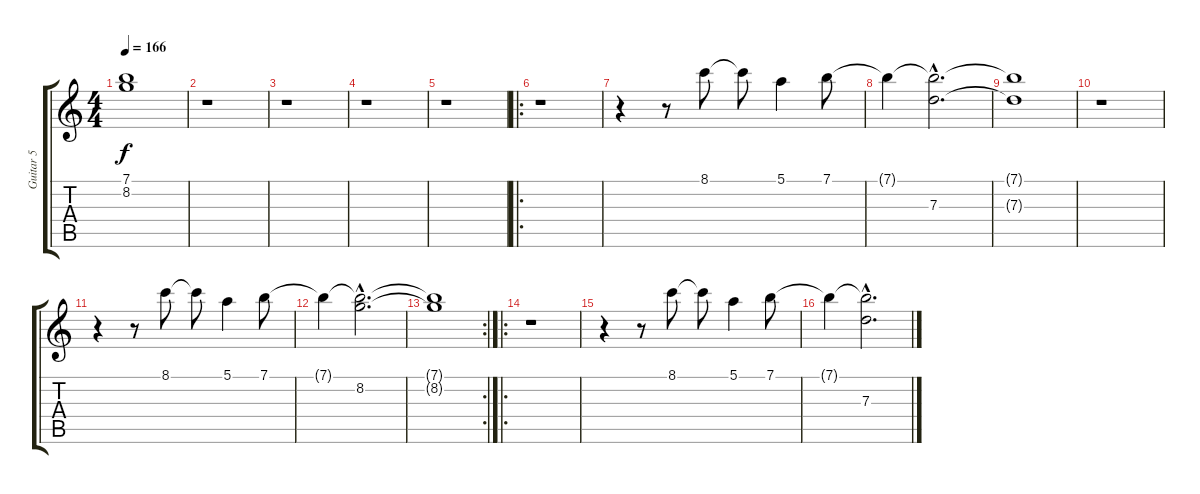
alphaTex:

\track ("Guitar 5" "Guitar 5") {instrument electricguitarclean}
\staff {score tabs}
\tuning (E4 B3 G3 D3 A2 E2) {hide}
\ts (4 4)
\tempo 166
\clef g2
\ks c
(7.1{t} 8.2{t}).1{dy f} |
r.1 |
r.1 |
r.1 |
r.1 |
\ro
r.1 |
r.4 r.8 8.1.8 8.1{t}.8 5.1.4 7.1.8 |
7.1{t}.4 (7.1{hac t} 7.3{hac}).2{d} |
(7.1{t} 7.3{t}).1 |
r.1 |
r.4 r.8 8.1.8 8.1{t}.8 5.1.4 7.1.8 |
7.1{t}.4 (7.1{hac t} 8.2{hac}).2{d} |
\rc 2
(7.1{t} 8.2{t}).1 |
\ro
r.1 |
r.4 r.8 8.1.8 8.1{t}.8 5.1.4 7.1.8 |
7.1{t}.4 (7.1{hac t} 7.3{hac}).2{d}
